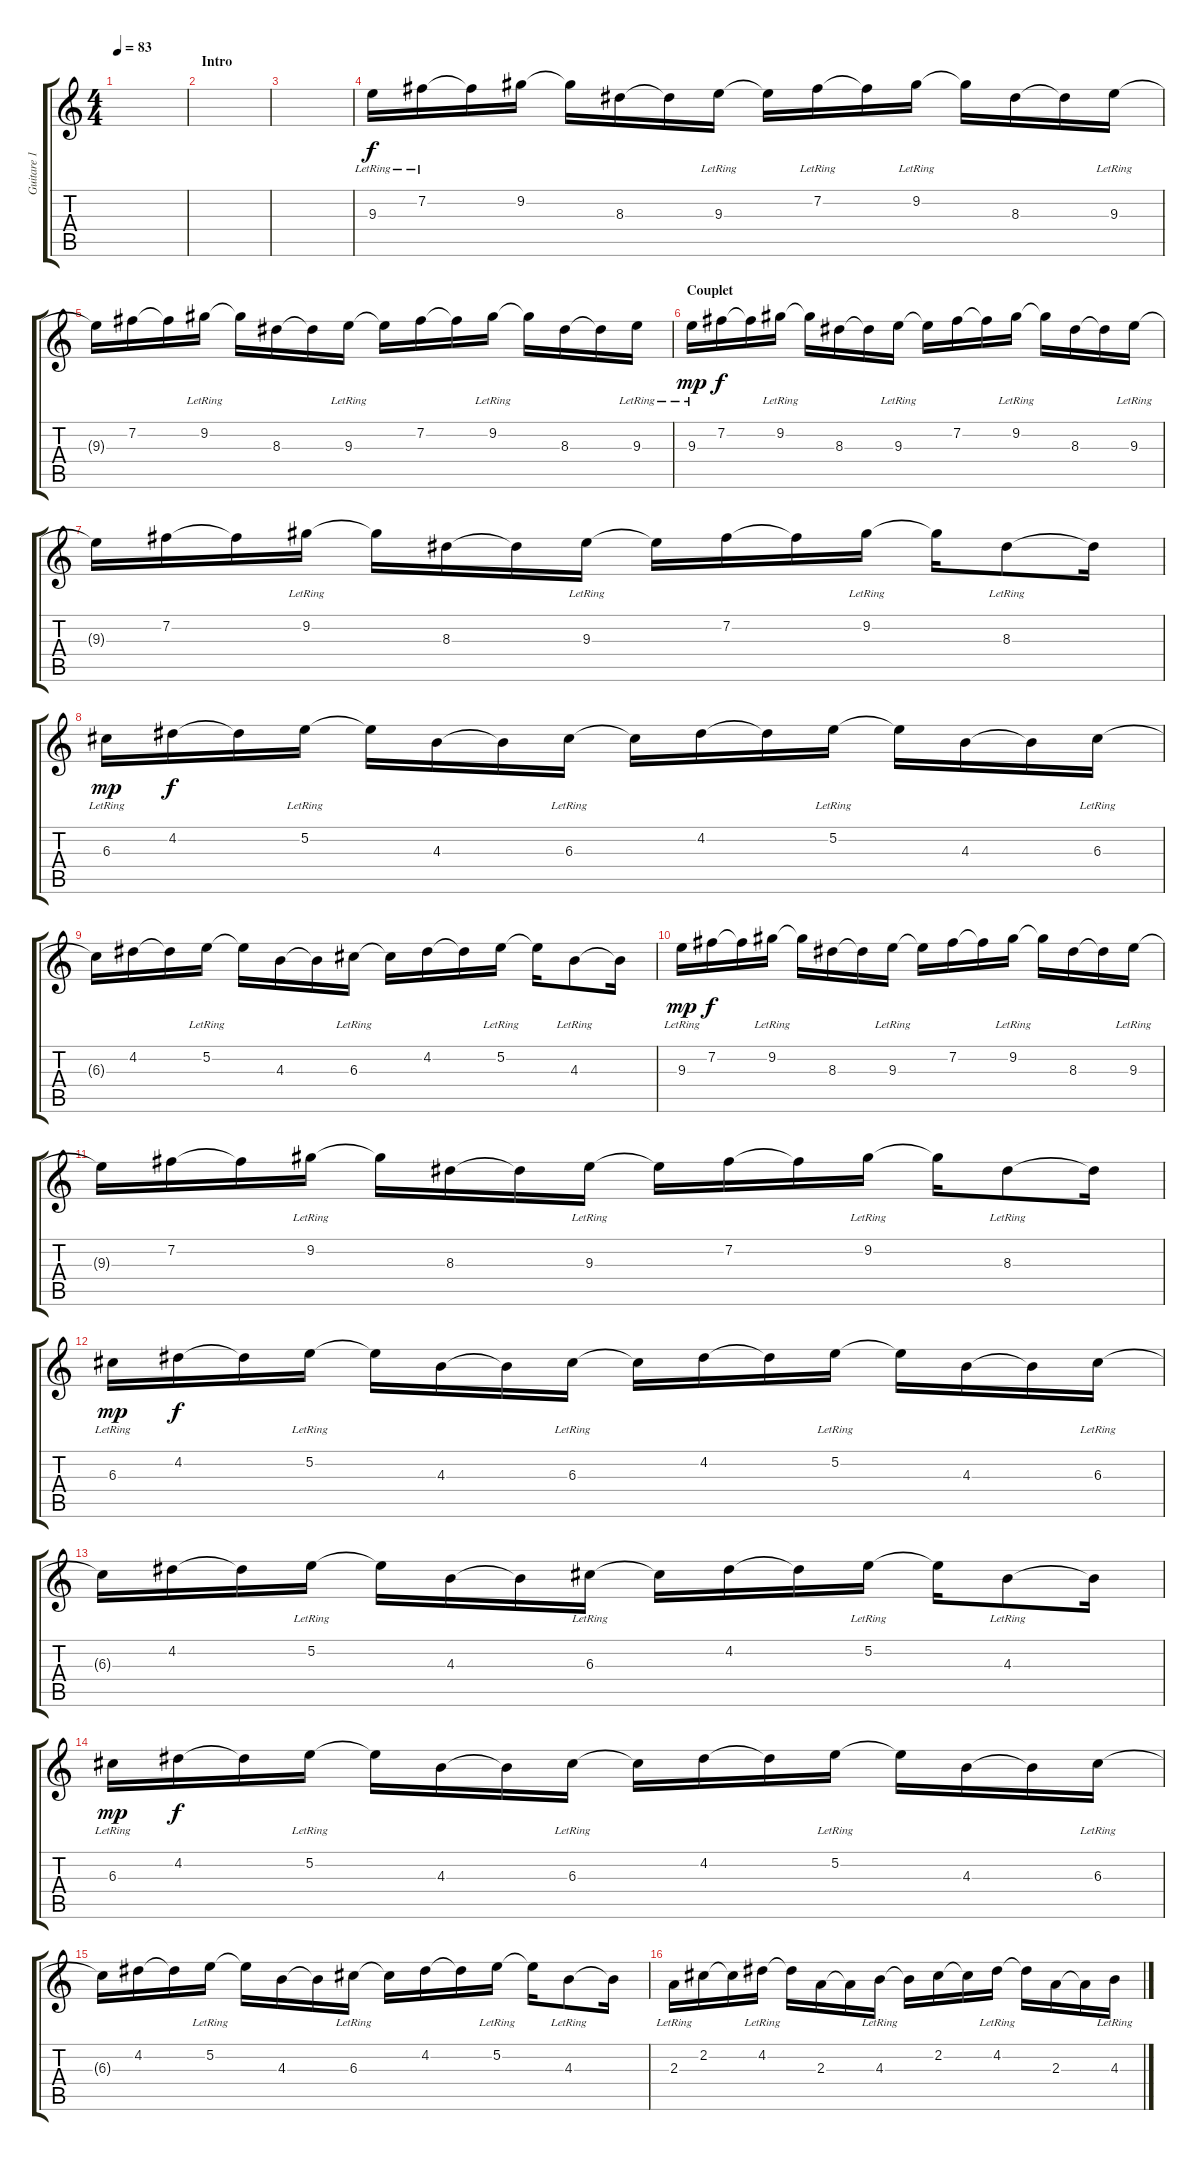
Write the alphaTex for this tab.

\track ("Guitare 1" "Guitare 1") {instrument electricguitarjazz}
\staff {score tabs}
\tuning (E4 B3 G3 D3 A2 E2) {hide}
\ts (4 4)
\tempo 83
\clef g2
\ks c
|
\section ("" "Intro")
|
|
9.3{lr}.16 7.2{lr}.16 7.2{t}.16 9.2.16 9.2{t}.16 8.3.16 8.3{t}.16 9.3{lr}.16 9.3{t}.16 7.2{lr}.16 7.2{t}.16 9.2{lr}.16 9.2{t}.16 8.3.16 8.3{t}.16 9.3{lr}.16 |
9.3{t}.16 7.2.16 7.2{t}.16 9.2{lr}.16 9.2{t}.16 8.3.16 8.3{t}.16 9.3{lr}.16 9.3{t}.16 7.2.16 7.2{t}.16 9.2{lr}.16 9.2{t}.16 8.3.16 8.3{t}.16 9.3{lr}.16 |
\section ("" "Couplet")
9.3{lr}.16{dy mp} 7.2.16{dy f} 7.2{t}.16 9.2{lr}.16 9.2{t}.16 8.3.16 8.3{t}.16 9.3{lr}.16 9.3{t}.16 7.2.16 7.2{t}.16 9.2{lr}.16 9.2{t}.16 8.3.16 8.3{t}.16 9.3{lr}.16 |
9.3{t}.16 7.2.16 7.2{t}.16 9.2{lr}.16 9.2{t}.16 8.3.16 8.3{t}.16 9.3{lr}.16 9.3{t}.16 7.2.16 7.2{t}.16 9.2{lr}.16 9.2{t}.16 8.3{lr}.8 8.3{t}.16 |
6.3{lr}.16{dy mp} 4.2.16{dy f} 4.2{t}.16 5.2{lr}.16 5.2{t}.16 4.3.16 4.3{t}.16 6.3{lr}.16 6.3{t}.16 4.2.16 4.2{t}.16 5.2{lr}.16 5.2{t}.16 4.3.16 4.3{t}.16 6.3{lr}.16 |
6.3{t}.16 4.2.16 4.2{t}.16 5.2{lr}.16 5.2{t}.16 4.3.16 4.3{t}.16 6.3{lr}.16 6.3{t}.16 4.2.16 4.2{t}.16 5.2{lr}.16 5.2{t}.16 4.3{lr}.8 4.3{t}.16 |
9.3{lr}.16{dy mp} 7.2.16{dy f} 7.2{t}.16 9.2{lr}.16 9.2{t}.16 8.3.16 8.3{t}.16 9.3{lr}.16 9.3{t}.16 7.2.16 7.2{t}.16 9.2{lr}.16 9.2{t}.16 8.3.16 8.3{t}.16 9.3{lr}.16 |
9.3{t}.16 7.2.16 7.2{t}.16 9.2{lr}.16 9.2{t}.16 8.3.16 8.3{t}.16 9.3{lr}.16 9.3{t}.16 7.2.16 7.2{t}.16 9.2{lr}.16 9.2{t}.16 8.3{lr}.8 8.3{t}.16 |
6.3{lr}.16{dy mp} 4.2.16{dy f} 4.2{t}.16 5.2{lr}.16 5.2{t}.16 4.3.16 4.3{t}.16 6.3{lr}.16 6.3{t}.16 4.2.16 4.2{t}.16 5.2{lr}.16 5.2{t}.16 4.3.16 4.3{t}.16 6.3{lr}.16 |
6.3{t}.16 4.2.16 4.2{t}.16 5.2{lr}.16 5.2{t}.16 4.3.16 4.3{t}.16 6.3{lr}.16 6.3{t}.16 4.2.16 4.2{t}.16 5.2{lr}.16 5.2{t}.16 4.3{lr}.8 4.3{t}.16 |
6.3{lr}.16{dy mp} 4.2.16{dy f} 4.2{t}.16 5.2{lr}.16 5.2{t}.16 4.3.16 4.3{t}.16 6.3{lr}.16 6.3{t}.16 4.2.16 4.2{t}.16 5.2{lr}.16 5.2{t}.16 4.3.16 4.3{t}.16 6.3{lr}.16 |
6.3{t}.16 4.2.16 4.2{t}.16 5.2{lr}.16 5.2{t}.16 4.3.16 4.3{t}.16 6.3{lr}.16 6.3{t}.16 4.2.16 4.2{t}.16 5.2{lr}.16 5.2{t}.16 4.3{lr}.8 4.3{t}.16 |
2.3{lr}.16 2.2.16 2.2{t}.16 4.2{lr}.16 4.2{t}.16 2.3.16 2.3{t}.16 4.3{lr}.16 4.3{t}.16 2.2.16 2.2{t}.16 4.2{lr}.16 4.2{t}.16 2.3.16 2.3{t}.16 4.3{lr}.16
